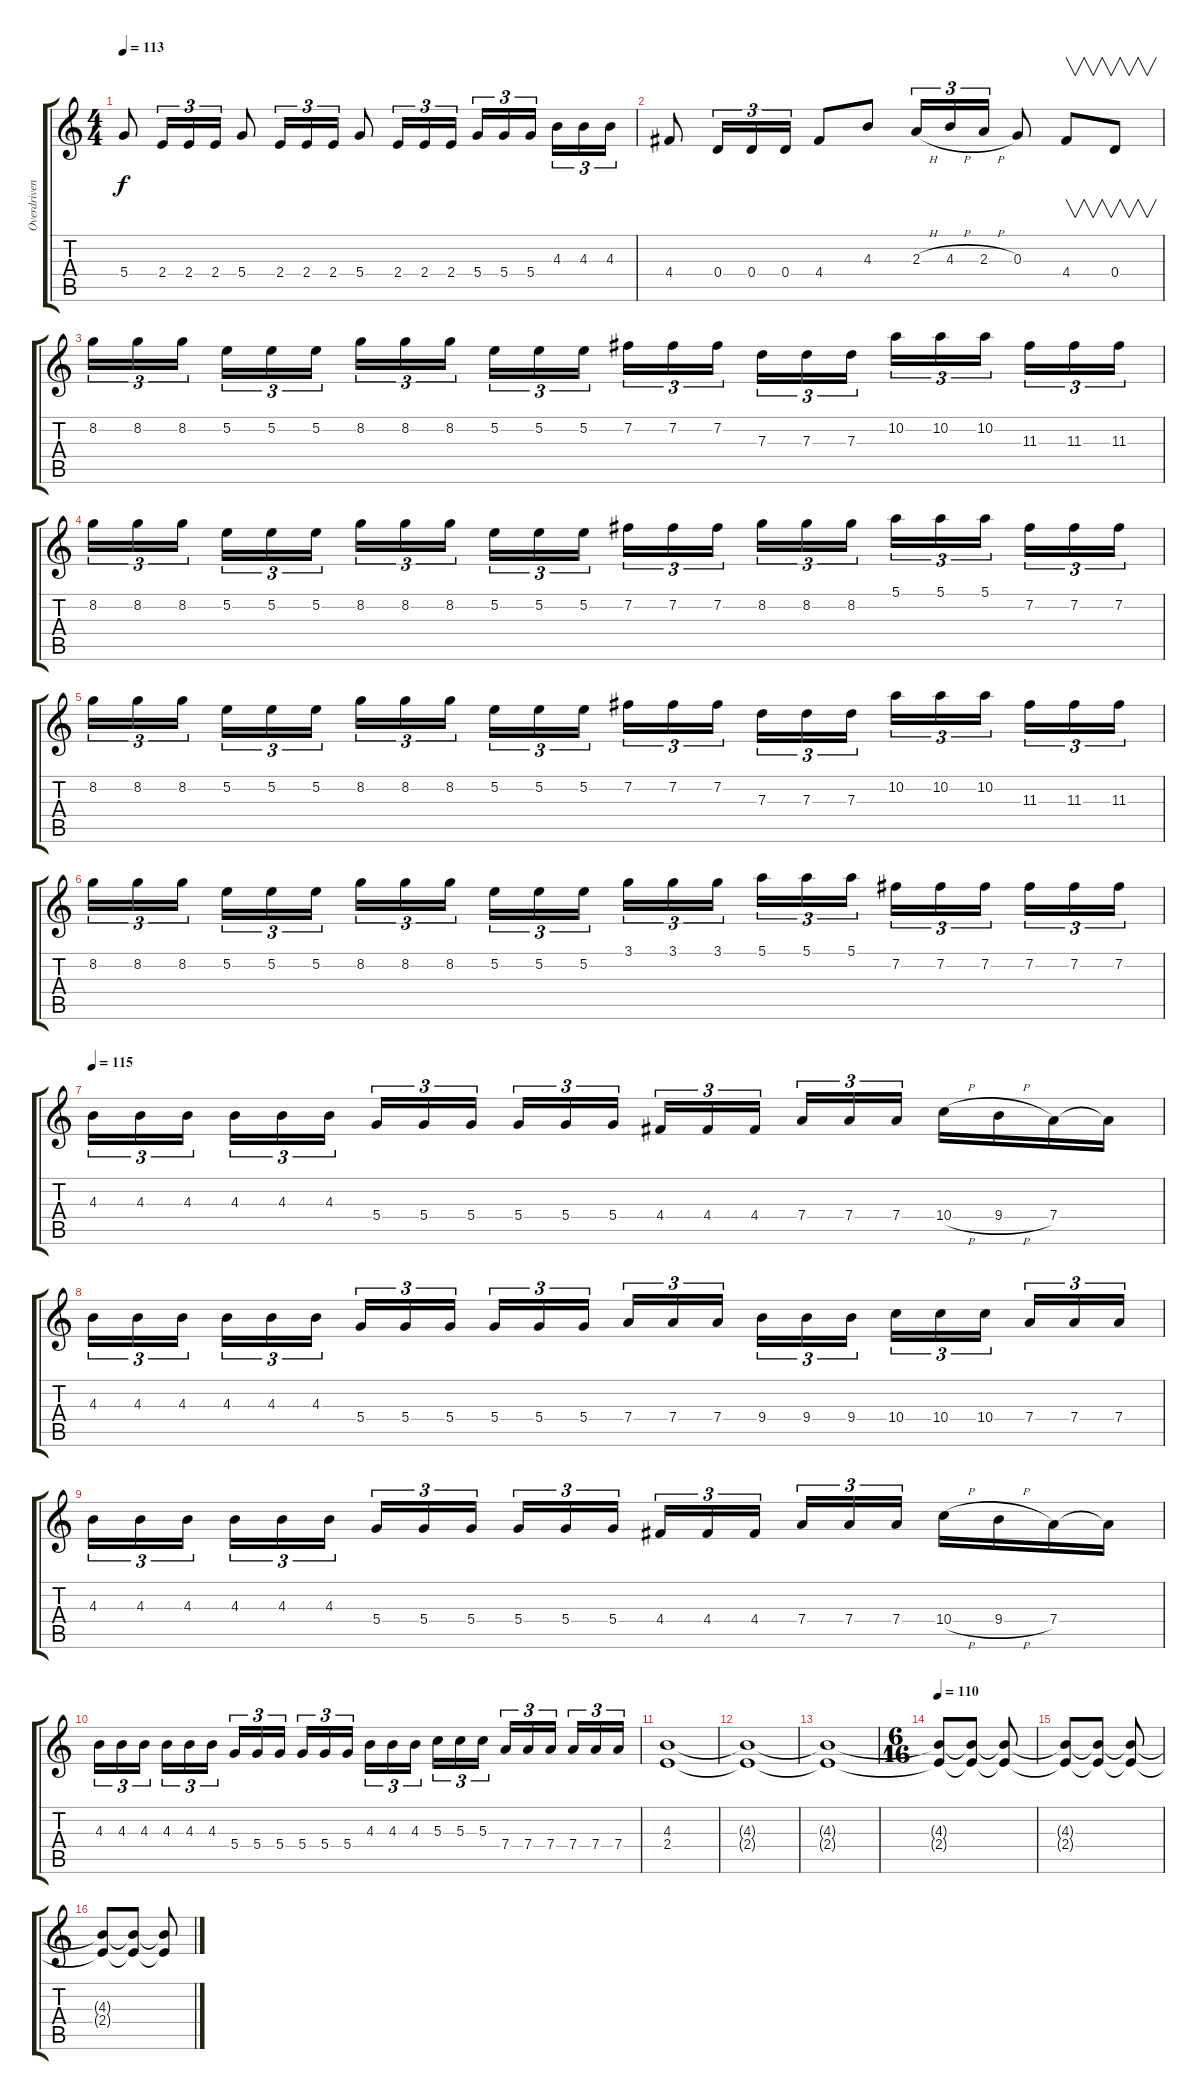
\track ("Overdriven Guitar 2" "Overdriven") {instrument overdrivenguitar}
\staff {score tabs}
\tuning (E4 B3 G3 D3 A2 E2) {hide}
\ts (4 4)
\tempo 113
\clef g2
\ks c
5.4.8{dy f} 2.4.16{tu (3 2)} 2.4.16{tu (3 2)} 2.4.16{tu (3 2)} 5.4.8 2.4.16{tu (3 2)} 2.4.16{tu (3 2)} 2.4.16{tu (3 2)} 5.4.8 2.4.16{tu (3 2)} 2.4.16{tu (3 2)} 2.4.16{tu (3 2)} 5.4.16{tu (3 2)} 5.4.16{tu (3 2)} 5.4.16{tu (3 2)} 4.3.16{tu (3 2)} 4.3.16{tu (3 2)} 4.3.16{tu (3 2)} |
4.4.8 0.4.16{tu (3 2)} 0.4.16{tu (3 2)} 0.4.16{tu (3 2)} 4.4.8 4.3.8 2.3{h}.16{tu (3 2)} 4.3{h}.16{tu (3 2)} 2.3{h}.16{tu (3 2)} 0.3.8 4.4.8{v} 0.4.8{v} |
8.2.16{tu (3 2)} 8.2.16{tu (3 2)} 8.2.16{tu (3 2)} 5.2.16{tu (3 2)} 5.2.16{tu (3 2)} 5.2.16{tu (3 2)} 8.2.16{tu (3 2)} 8.2.16{tu (3 2)} 8.2.16{tu (3 2)} 5.2.16{tu (3 2)} 5.2.16{tu (3 2)} 5.2.16{tu (3 2)} 7.2.16{tu (3 2)} 7.2.16{tu (3 2)} 7.2.16{tu (3 2)} 7.3.16{tu (3 2)} 7.3.16{tu (3 2)} 7.3.16{tu (3 2)} 10.2.16{tu (3 2)} 10.2.16{tu (3 2)} 10.2.16{tu (3 2)} 11.3.16{tu (3 2)} 11.3.16{tu (3 2)} 11.3.16{tu (3 2)} |
8.2.16{tu (3 2)} 8.2.16{tu (3 2)} 8.2.16{tu (3 2)} 5.2.16{tu (3 2)} 5.2.16{tu (3 2)} 5.2.16{tu (3 2)} 8.2.16{tu (3 2)} 8.2.16{tu (3 2)} 8.2.16{tu (3 2)} 5.2.16{tu (3 2)} 5.2.16{tu (3 2)} 5.2.16{tu (3 2)} 7.2.16{tu (3 2)} 7.2.16{tu (3 2)} 7.2.16{tu (3 2)} 8.2.16{tu (3 2)} 8.2.16{tu (3 2)} 8.2.16{tu (3 2)} 5.1.16{tu (3 2)} 5.1.16{tu (3 2)} 5.1.16{tu (3 2)} 7.2.16{tu (3 2)} 7.2.16{tu (3 2)} 7.2.16{tu (3 2)} |
8.2.16{tu (3 2)} 8.2.16{tu (3 2)} 8.2.16{tu (3 2)} 5.2.16{tu (3 2)} 5.2.16{tu (3 2)} 5.2.16{tu (3 2)} 8.2.16{tu (3 2)} 8.2.16{tu (3 2)} 8.2.16{tu (3 2)} 5.2.16{tu (3 2)} 5.2.16{tu (3 2)} 5.2.16{tu (3 2)} 7.2.16{tu (3 2)} 7.2.16{tu (3 2)} 7.2.16{tu (3 2)} 7.3.16{tu (3 2)} 7.3.16{tu (3 2)} 7.3.16{tu (3 2)} 10.2.16{tu (3 2)} 10.2.16{tu (3 2)} 10.2.16{tu (3 2)} 11.3.16{tu (3 2)} 11.3.16{tu (3 2)} 11.3.16{tu (3 2)} |
8.2.16{tu (3 2)} 8.2.16{tu (3 2)} 8.2.16{tu (3 2)} 5.2.16{tu (3 2)} 5.2.16{tu (3 2)} 5.2.16{tu (3 2)} 8.2.16{tu (3 2)} 8.2.16{tu (3 2)} 8.2.16{tu (3 2)} 5.2.16{tu (3 2)} 5.2.16{tu (3 2)} 5.2.16{tu (3 2)} 3.1.16{tu (3 2)} 3.1.16{tu (3 2)} 3.1.16{tu (3 2)} 5.1.16{tu (3 2)} 5.1.16{tu (3 2)} 5.1.16{tu (3 2)} 7.2.16{tu (3 2)} 7.2.16{tu (3 2)} 7.2.16{tu (3 2)} 7.2.16{tu (3 2)} 7.2.16{tu (3 2)} 7.2.16{tu (3 2)} |
\tempo 115
4.3.16{tu (3 2)} 4.3.16{tu (3 2)} 4.3.16{tu (3 2)} 4.3.16{tu (3 2)} 4.3.16{tu (3 2)} 4.3.16{tu (3 2)} 5.4.16{tu (3 2)} 5.4.16{tu (3 2)} 5.4.16{tu (3 2)} 5.4.16{tu (3 2)} 5.4.16{tu (3 2)} 5.4.16{tu (3 2)} 4.4.16{tu (3 2)} 4.4.16{tu (3 2)} 4.4.16{tu (3 2)} 7.4.16{tu (3 2)} 7.4.16{tu (3 2)} 7.4.16{tu (3 2)} 10.4{h}.16 9.4{h}.16 7.4.16 7.4{t}.16 |
4.3.16{tu (3 2)} 4.3.16{tu (3 2)} 4.3.16{tu (3 2)} 4.3.16{tu (3 2)} 4.3.16{tu (3 2)} 4.3.16{tu (3 2)} 5.4.16{tu (3 2)} 5.4.16{tu (3 2)} 5.4.16{tu (3 2)} 5.4.16{tu (3 2)} 5.4.16{tu (3 2)} 5.4.16{tu (3 2)} 7.4.16{tu (3 2)} 7.4.16{tu (3 2)} 7.4.16{tu (3 2)} 9.4.16{tu (3 2)} 9.4.16{tu (3 2)} 9.4.16{tu (3 2)} 10.4.16{tu (3 2)} 10.4.16{tu (3 2)} 10.4.16{tu (3 2)} 7.4.16{tu (3 2)} 7.4.16{tu (3 2)} 7.4.16{tu (3 2)} |
4.3.16{tu (3 2)} 4.3.16{tu (3 2)} 4.3.16{tu (3 2)} 4.3.16{tu (3 2)} 4.3.16{tu (3 2)} 4.3.16{tu (3 2)} 5.4.16{tu (3 2)} 5.4.16{tu (3 2)} 5.4.16{tu (3 2)} 5.4.16{tu (3 2)} 5.4.16{tu (3 2)} 5.4.16{tu (3 2)} 4.4.16{tu (3 2)} 4.4.16{tu (3 2)} 4.4.16{tu (3 2)} 7.4.16{tu (3 2)} 7.4.16{tu (3 2)} 7.4.16{tu (3 2)} 10.4{h}.16 9.4{h}.16 7.4.16 7.4{t}.16 |
4.3.16{tu (3 2)} 4.3.16{tu (3 2)} 4.3.16{tu (3 2)} 4.3.16{tu (3 2)} 4.3.16{tu (3 2)} 4.3.16{tu (3 2)} 5.4.16{tu (3 2)} 5.4.16{tu (3 2)} 5.4.16{tu (3 2)} 5.4.16{tu (3 2)} 5.4.16{tu (3 2)} 5.4.16{tu (3 2)} 4.3.16{tu (3 2)} 4.3.16{tu (3 2)} 4.3.16{tu (3 2)} 5.3.16{tu (3 2)} 5.3.16{tu (3 2)} 5.3.16{tu (3 2)} 7.4.16{tu (3 2)} 7.4.16{tu (3 2)} 7.4.16{tu (3 2)} 7.4.16{tu (3 2)} 7.4.16{tu (3 2)} 7.4.16{tu (3 2)} |
(4.3 2.4).1 |
(4.3{t} 2.4{t}).1 |
(4.3{t} 2.4{t}).1 |
\ts (6 16)
\tempo 110
(4.3{t} 2.4{t}).8 (4.3{t} 2.4{t}).8 (4.3{t} 2.4{t}).8 |
(4.3{t} 2.4{t}).8 (4.3{t} 2.4{t}).8 (4.3{t} 2.4{t}).8 |
(4.3{t} 2.4{t}).8 (4.3{t} 2.4{t}).8 (4.3{t} 2.4{t}).8
